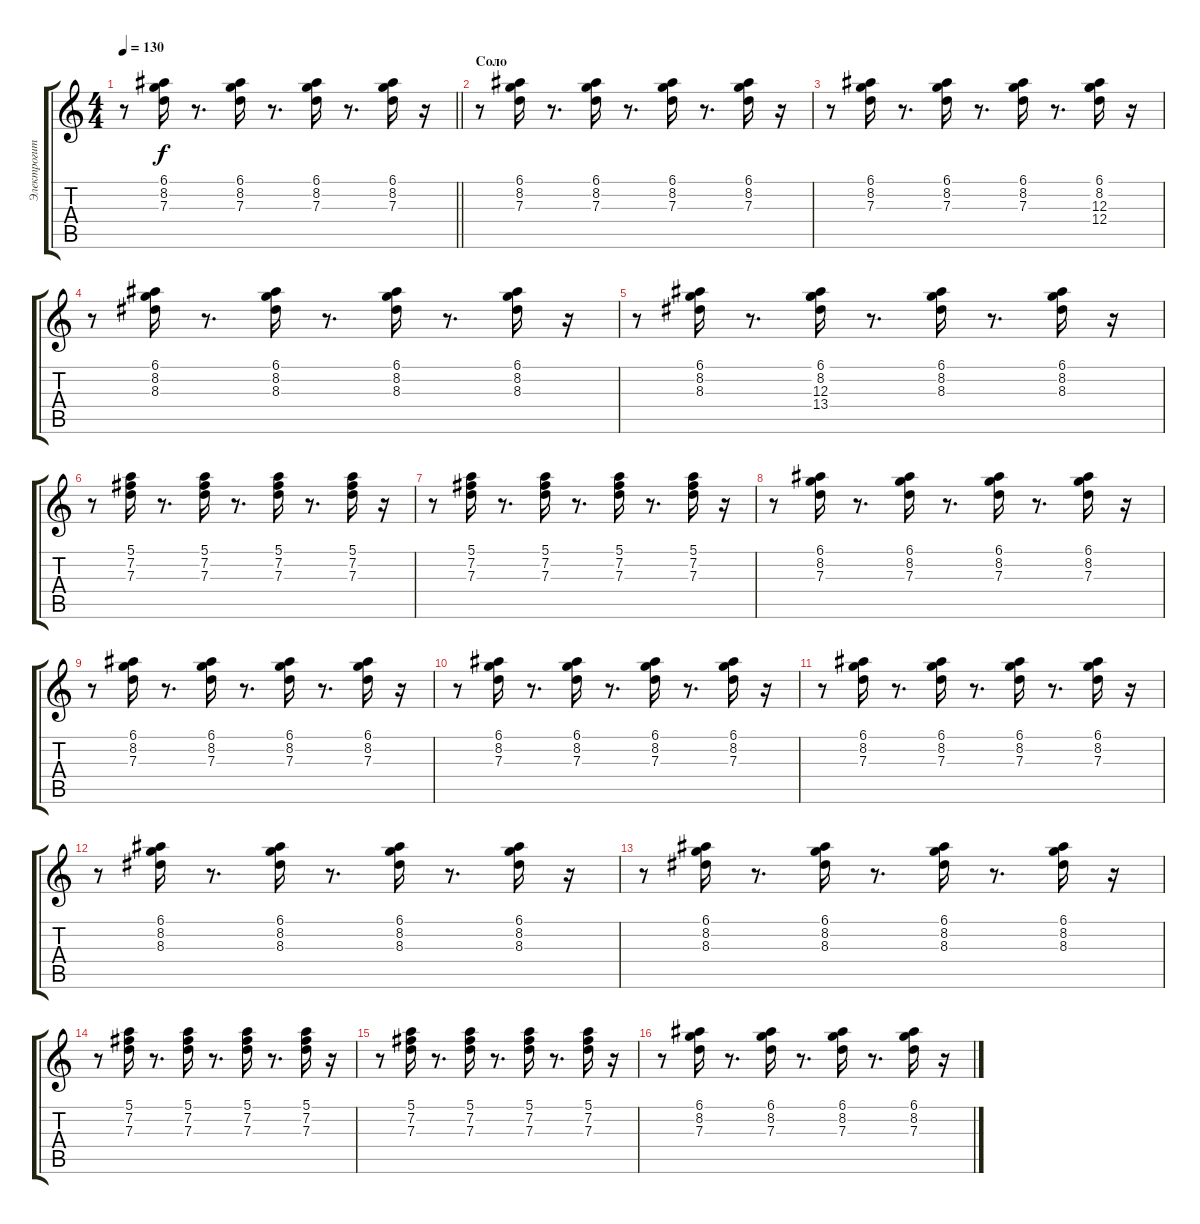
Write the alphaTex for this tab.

\track ("Электрогитара" "Электрогит") {instrument electricguitarclean}
\staff {score tabs}
\tuning (E4 B3 G3 D3 A2 E2) {hide}
\ts (4 4)
\tempo 130
\clef g2
\barLineRight lightlight
\ks c
r.8{dy f} (6.1 8.2 7.3).16 r.8{d} (6.1 8.2 7.3).16 r.8{d} (6.1 8.2 7.3).16 r.8{d} (6.1 8.2 7.3).16 r.16 |
\section ("" "Соло")
r.8 (6.1 8.2 7.3).16 r.8{d} (6.1 8.2 7.3).16 r.8{d} (6.1 8.2 7.3).16 r.8{d} (6.1 8.2 7.3).16 r.16 |
r.8 (6.1 8.2 7.3).16 r.8{d} (6.1 8.2 7.3).16 r.8{d} (6.1 8.2 7.3).16 r.8{d} (6.1 8.2 12.3 12.4).16 r.16 |
r.8 (6.1 8.2 8.3).16 r.8{d} (6.1 8.2 8.3).16 r.8{d} (6.1 8.2 8.3).16 r.8{d} (6.1 8.2 8.3).16 r.16 |
r.8 (6.1 8.2 8.3).16 r.8{d} (6.1 8.2 12.3 13.4).16 r.8{d} (6.1 8.2 8.3).16 r.8{d} (6.1 8.2 8.3).16 r.16 |
r.8 (5.1 7.2 7.3).16 r.8{d} (5.1 7.2 7.3).16 r.8{d} (5.1 7.2 7.3).16 r.8{d} (5.1 7.2 7.3).16 r.16 |
r.8 (5.1 7.2 7.3).16 r.8{d} (5.1 7.2 7.3).16 r.8{d} (5.1 7.2 7.3).16 r.8{d} (5.1 7.2 7.3).16 r.16 |
r.8 (6.1 8.2 7.3).16 r.8{d} (6.1 8.2 7.3).16 r.8{d} (6.1 8.2 7.3).16 r.8{d} (6.1 8.2 7.3).16 r.16 |
r.8 (6.1 8.2 7.3).16 r.8{d} (6.1 8.2 7.3).16 r.8{d} (6.1 8.2 7.3).16 r.8{d} (6.1 8.2 7.3).16 r.16 |
r.8 (6.1 8.2 7.3).16 r.8{d} (6.1 8.2 7.3).16 r.8{d} (6.1 8.2 7.3).16 r.8{d} (6.1 8.2 7.3).16 r.16 |
r.8 (6.1 8.2 7.3).16 r.8{d} (6.1 8.2 7.3).16 r.8{d} (6.1 8.2 7.3).16 r.8{d} (6.1 8.2 7.3).16 r.16 |
r.8 (6.1 8.2 8.3).16 r.8{d} (6.1 8.2 8.3).16 r.8{d} (6.1 8.2 8.3).16 r.8{d} (6.1 8.2 8.3).16 r.16 |
r.8 (6.1 8.2 8.3).16 r.8{d} (6.1 8.2 8.3).16 r.8{d} (6.1 8.2 8.3).16 r.8{d} (6.1 8.2 8.3).16 r.16 |
r.8 (5.1 7.2 7.3).16 r.8{d} (5.1 7.2 7.3).16 r.8{d} (5.1 7.2 7.3).16 r.8{d} (5.1 7.2 7.3).16 r.16 |
r.8 (5.1 7.2 7.3).16 r.8{d} (5.1 7.2 7.3).16 r.8{d} (5.1 7.2 7.3).16 r.8{d} (5.1 7.2 7.3).16 r.16 |
r.8 (6.1 8.2 7.3).16 r.8{d} (6.1 8.2 7.3).16 r.8{d} (6.1 8.2 7.3).16 r.8{d} (6.1 8.2 7.3).16 r.16
